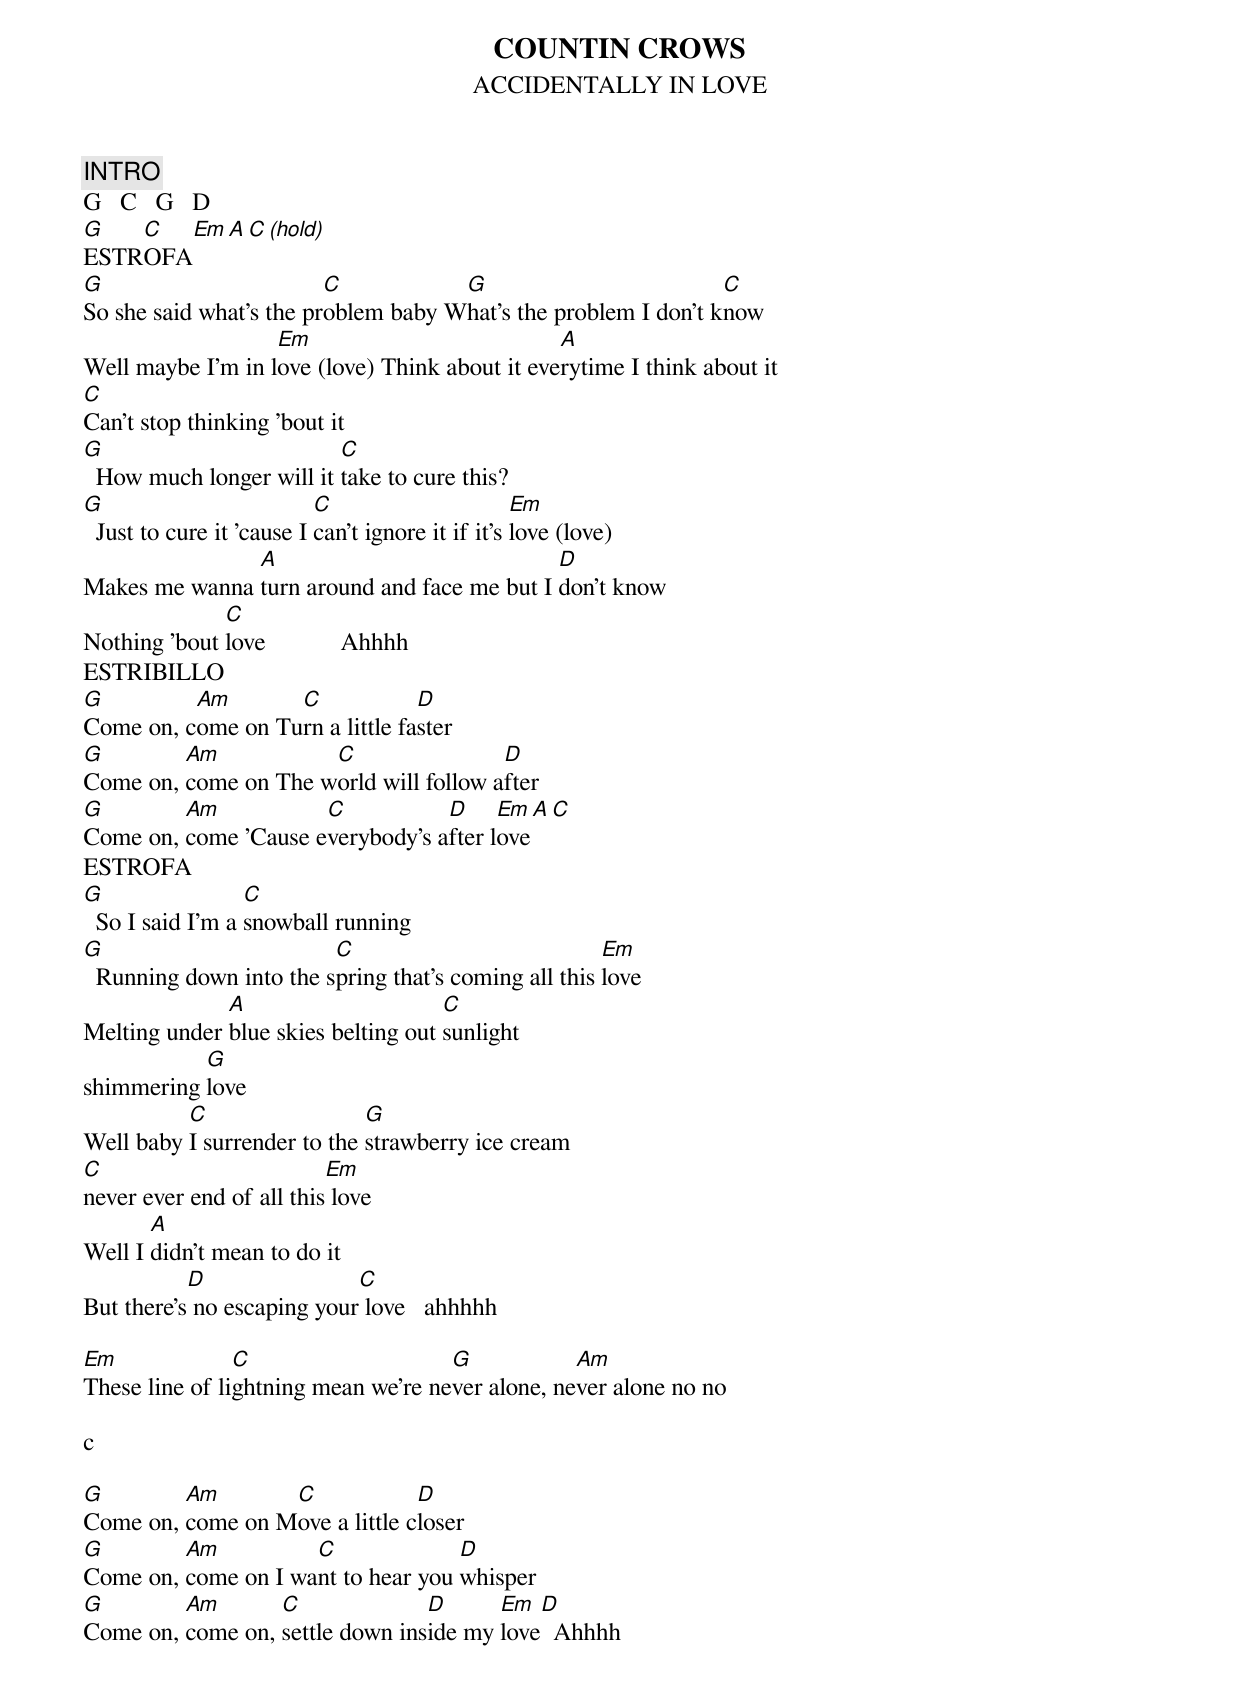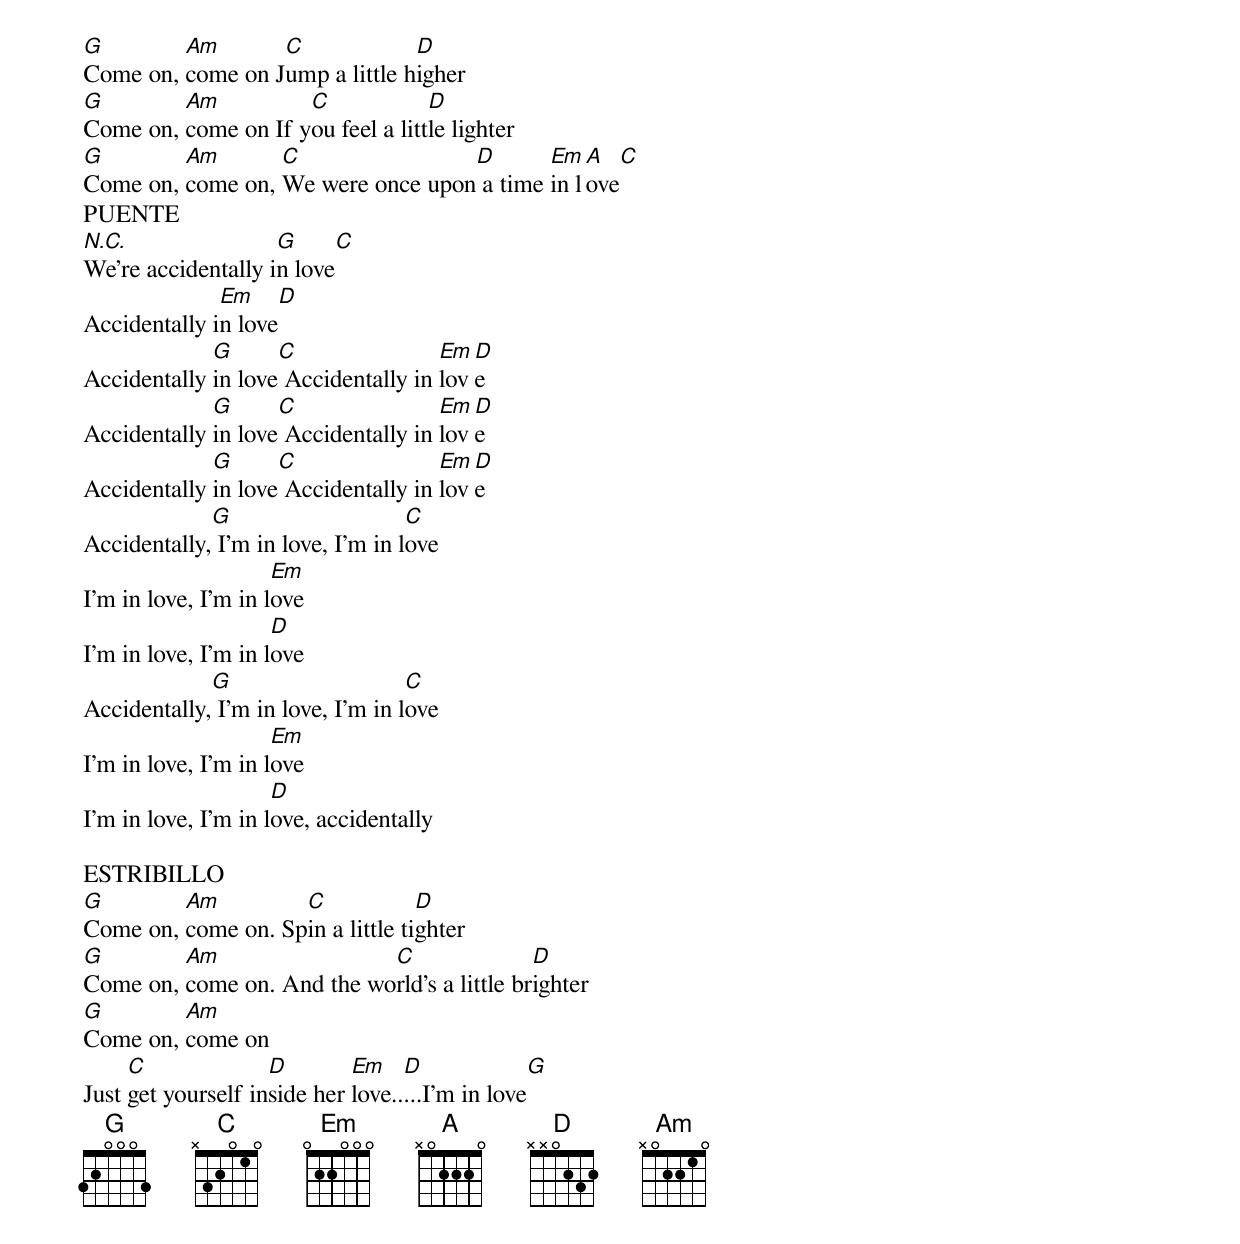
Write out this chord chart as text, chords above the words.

COUNTIN CROWS
ACCIDENTALLY IN LOVE
INTRO
G   C   G   D
G   C   Em  A   C  (hold)
ESTROFA
G                        C           G                          C
So she said what's the problem baby What's the problem I don't know
                   Em                           A
Well maybe I'm in love (love) Think about it everytime I think about it
C
Can't stop thinking 'bout it
G                         C
  How much longer will it take to cure this?
G                          C                       Em
  Just to cure it 'cause I can't ignore it if it's love (love)
               A                             D
Makes me wanna turn around and face me but I don't know
              C
Nothing 'bout love            Ahhhh
ESTRIBILLO
G         Am       C             D
Come on, come on Turn a little faster
G        Am           C                 D
Come on, come on The world will follow after
G        Am           C           D     Em  A  C
Come on, come 'Cause everybody's after love
ESTROFA
G                 C
  So I said I'm a snowball running
G                        C                            Em
  Running down into the spring that's coming all this love
              A                      C
Melting under blue skies belting out sunlight
           G
shimmering love
          C                  G
Well baby I surrender to the strawberry ice cream
C                         Em
never ever end of all this love
       A
Well I didn't mean to do it
           D                C
But there's no escaping your love   ahhhhh

Em              C                    G            Am
These line of lightning mean we're never alone, never alone no no

c

G        Am       C             D
Come on, come on Move a little closer
G        Am          C              D
Come on, come on I want to hear you whisper
G        Am       C              D      Em  D
Come on, come on, settle down inside my love  Ahhhh

G        Am       C             D
Come on, come on Jump a little higher
G        Am          C             D
Come on, come on If you feel a little lighter
G        Am       C                D       Em  A   C
Come on, come on, We were once upon a time in love
PUENTE
N.C.                G       C
We're accidentally in love
              Em      D
Accidentally in love
             G      C                Em D
Accidentally in love Accidentally in love
             G      C                Em D
Accidentally in love Accidentally in love
             G      C                Em D
Accidentally in love Accidentally in love
             G                     C
Accidentally, I'm in love, I'm in love
                     Em
I'm in love, I'm in love
                     D
I'm in love, I'm in love
             G                     C
Accidentally, I'm in love, I'm in love
                     Em
I'm in love, I'm in love
                     D
I'm in love, I'm in love, accidentally

ESTRIBILLO
G        Am         C             D
Come on, come on. Spin a little tighter
G        Am                 C                D
Come on, come on. And the world's a little brighter
G        Am
Come on, come on
     C              D        Em    D             G
Just get yourself inside her love.....I'm in love
